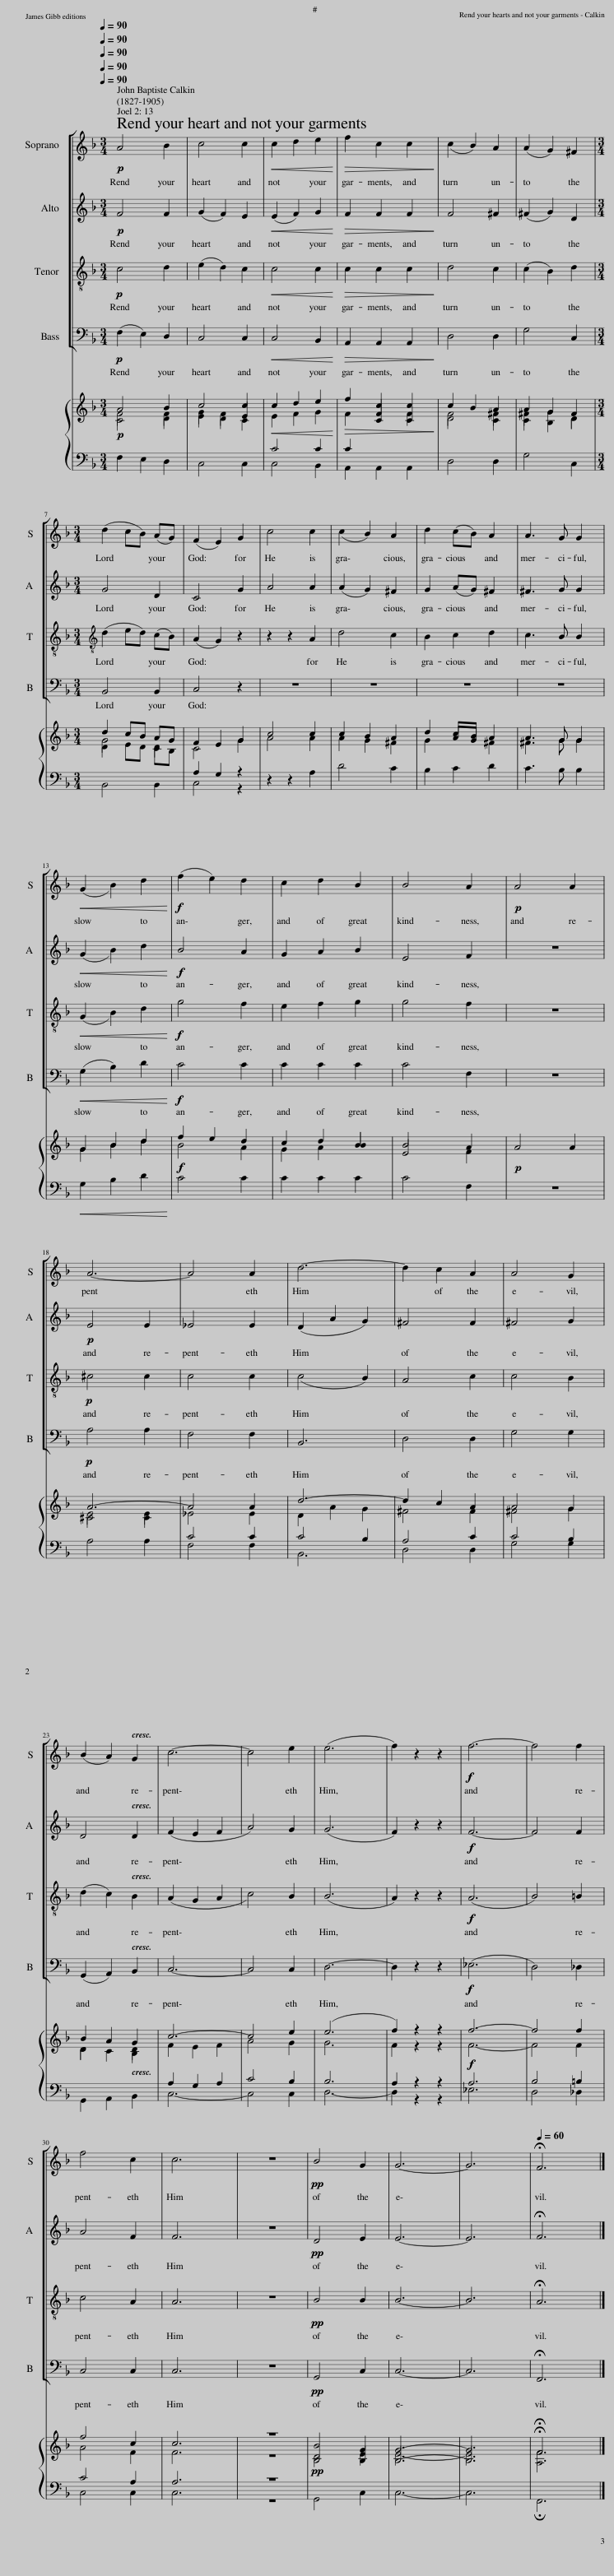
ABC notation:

X:1
%%score [ 1 2 3 4 ] { ( 5 6 ) | ( 7 8 ) }
L:1/8
Q:1/4=90
M:3/4
I:linebreak $
K:F
V:1 treble
V:2 treble
V:3 treble-8
V:4 bass
V:5 treble
V:6 treble
V:7 bass
V:8 bass
V:1
!p! A4 B2 | c4 c2 |!<(! c2 d2 e2!<)! |!>(! f2 c2 c2!>)! | (c2 B2) A2 | %5
 (A2 G2) ^F2 |$[M:3/4] (d2 cB) (AG) | (F2 E2) G2 | c4 c2 | (c2 B2) A2 | %10
 d2 (cB) A2 | A3 G G2 |$!<(! (G2 B2) d2!<)! |!f! (f2 e2) d2 | c2 d2 B2 | %15
 B4 A2 |!p! A4 A2 |$ A6- | A4 A2 | d6- | %20
 d2 c2 A2 | A4 G2 |$ (B2 A2) G2 | c6- | c4 e2 | %25
 (e6 | f2) z2 z2 |!f! f6- | f4 f2 |$ f4 c2 | %30
 c6 | z6 |!pp! B4 G2 | G6- | G6 | %35
[Q:1/4=60] !fermata!F6 |] %36
V:2
!p! F4 F2 | (G2 F2) E2 |!<(! (E2 F2) G2!<)! |!>(! F2 F2 F2!>)! | F4 ^F2 | %5
 (^F2 G2) D2 |$[M:3/4] G4 D2 | C4 G2 | A4 A2 | (A2 G2) ^F2 | %10
 G2 (AG) ^F2 | ^F3 G G2 |$!<(! (G2 B2) d2!<)! |!f! B4 A2 | G2 A2 B2 | %15
 E4 F2 | z6 |$!p! E4 E2 | _E4 E2 | (D2 A2 G2) | %20
 ^F4 F2 | ^F4 G2 |$ D4 D2 | (F2 E2 F2 | A4) G2 | %25
 (G6 | F2) z2 z2 |!f! F6- | F4 F2 |$ A4 F2 | %30
 F6 | z6 |!pp! D4 E2 | E6- | E6 | %35
 !fermata!F6 |] %36
V:3
!p! c4 d2 | (e2 d2) c2 |!<(! c4 c2!<)! |!>(! c2 c2 c2!>)! | d4 c2 | %5
 (c2 B2) d2 |$[M:3/4][K:treble-8] (d2 ed) (cB) | (A2 G2) z2 | z2 z2 A2 | d4 c2 | %10
 B2 c2 d2 | c3 B B2 |$!<(! (G2 B2) d2!<)! |!f! g4 f2 | e2 f2 g2 | %15
 g4 f2 | z6 |$!p! ^c4 c2 | c4 c2 | (c4 B2) | %20
 A4 c2 | c4 B2 |$ (d2 c2) B2 | (A2 G2 A2 | c4) B2 | %25
 (B6 | A2) z2 z2 |!f! (A6 | B4) =B2 |$ c4 A2 | %30
 A6 | z6 |!pp! B4 B2 | B6- | B6 | %35
 !fermata!A6 |] %36
V:4
!p! (F,2 E,2) D,2 | C,4 C,2 |!<(! C,4 B,,2!<)! |!>(! A,,2 A,,2 A,,2!>)! | D,4 D,2 | %5
 G,4 C,2 |$[M:3/4] B,,4 B,,2 | C,4 z2 | z6 | z6 | %10
 z6 | z6 |$!<(! (G,2 B,2) D2!<)! |!f! C4 C2 | C2 C2 C2 | %15
 C4 F,2 | z6 |$!p! A,4 A,2 | F,4 F,2 | B,,6 | %20
 D,4 D,2 | G,4 G,2 |$ (G,,2 A,,2) B,,2 | C,6- | C,4 C,2 | %25
 D,6- | D,2 z2 z2 |!f! (_E,6 | D,4) _D,2 |$ C,4 C,2 | %30
 C,6 | z6 |!pp! G,,4 C,2 | C,6- | C,6 | %35
 !fermata!F,,6 |] %36
V:5
!p! A4 B2 | c4 c2 |!<(! c2 d2 e2!<)! |!>(! f2 c2 c2!>)! | c2 B2 A2 | %5
 A2 G2 ^F2 |$[M:3/4] d2 cB AG | F2 E2 G2 | c4 c2 | c2 B2 A2 | %10
 d2 cB A2 | A3 G G2 |$ G2 B2 d2 |!f! f2 e2 d2 | c2 d2 B2 | %15
 B4 A2 |!p! A4 A2 |$ A6- | A4 A2 | d6- | %20
 d2 c2 A2 | A4 G2 |$ B2 A2 G2 | c6- | c4 e2 | %25
 (e6 | f2) z2 z2 |!f! f6- | f4 f2 |$ f4 c2 | %30
 c6 | z6 |!pp! B4 G2 | G6- | G6 | %35
 !fermata!F6 |] %36
V:6
 F4 F2 | G2 F2 E2 | E2 F2 G2 | F2 F2 F2 | F4 ^F2 | %5
 ^F2 G2 D2 |$[M:3/4] G4 D2 | C4 G2 | A4 A2 | A2 G2 ^F2 | %10
 G2 AG ^F2 | ^F3 G G2 |$ G2 B2 d2 | B4 A2 | G2 A2 B2 | %15
 E4 F2 | x6 |$ E4 E2 | _E4 E2 | D2 A2 G2 | %20
 ^F4 F2 | ^F4 G2 |$ D4 D2 | F2 E2 F2 | A4 G2 | %25
 G6 | F2 z2 z2 | F6- | F4 F2 |$ A4 F2 | %30
 F6 | z6 | D4 E2 | E6- | E6 | %35
 !fermata!F6 |] %36
V:7
[I:staff -1] C4 D2 | E2 D2 C2 |[I:staff +1] C4 C2 | C2[I:staff -1] C2 C2 | D4 C2 | %5
 C2 B,2 D2 |$[M:3/4] D2 ED CB, |[I:staff +1] A,2 G,2 z2 | z2 z2 A,2 | D4 C2 | %10
 B,2 C2 D2 | C3 B, B,2 |$!<(! G,2 B,2 D2!<)! | C4 C2 | C2 C2 C2 | %15
 C4 F,2 | z6 |$[I:staff -1] ^C4 C2 |[I:staff +1] C4 C2 | C4 B,2 | %20
 A,4 C2 | C4 B,2 |$[I:staff -1] D2 C2 B,2 |[I:staff +1] A,2 G,2 A,2 | C4 B,2 | %25
 B,6 | A,2 z2 z2 | A,6 | B,4 =B,2 |$ C4 A,2 | %30
 A,6 | z6 |[I:staff -1] B,4 B,2 | B,6- | B,6 | %35
 A,6 |] %36
V:8
 F,2 E,2 D,2 | C,4 C,2 | C,4 B,,2 | A,,2 A,,2 A,,2 | D,4 D,2 | %5
 G,4 C,2 |$[M:3/4] B,,4 B,,2 | C,4 z2 | x6 | x6 | %10
 x6 | x6 |$ x6 | x6 | x6 | %15
 x6 | x6 |$ A,4 A,2 | F,4 F,2 | B,,6 | %20
 D,4 D,2 | G,4 G,2 |$ G,,2 A,,2 B,,2 | C,6- | C,4 C,2 | %25
 D,6- | D,2 z2 z2 | _E,6 | D,4 _D,2 |$ C,4 C,2 | %30
 C,6 | z6 | G,,4 C,2 | C,6- | C,6 | %35
 !fermata!F,,6 |] %36
